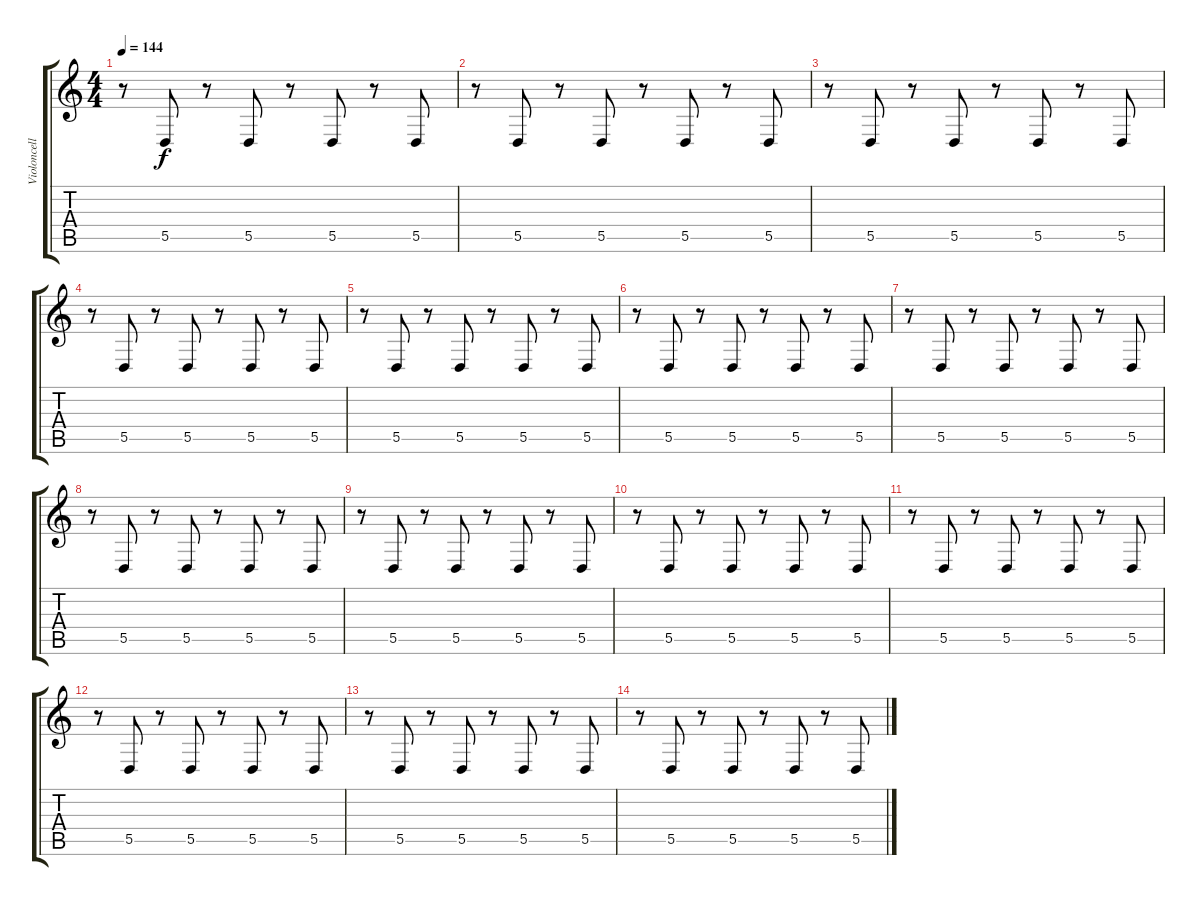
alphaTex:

\track ("Violoncelle" "Violoncell") {instrument cello}
\staff {score tabs}
\tuning (E4 B3 G3 D3 A2 D2) {hide}
\ts (4 4)
\tempo 144
\clef g2
\ks c
r.8{dy f} 5.5.8 r.8 5.5.8 r.8 5.5.8 r.8 5.5.8 |
r.8 5.5.8 r.8 5.5.8 r.8 5.5.8 r.8 5.5.8 |
r.8 5.5.8 r.8 5.5.8 r.8 5.5.8 r.8 5.5.8 |
r.8 5.5.8 r.8 5.5.8 r.8 5.5.8 r.8 5.5.8 |
r.8 5.5.8 r.8 5.5.8 r.8 5.5.8 r.8 5.5.8 |
r.8 5.5.8 r.8 5.5.8 r.8 5.5.8 r.8 5.5.8 |
r.8 5.5.8 r.8 5.5.8 r.8 5.5.8 r.8 5.5.8 |
r.8 5.5.8 r.8 5.5.8 r.8 5.5.8 r.8 5.5.8 |
r.8 5.5.8 r.8 5.5.8 r.8 5.5.8 r.8 5.5.8 |
r.8 5.5.8 r.8 5.5.8 r.8 5.5.8 r.8 5.5.8 |
r.8 5.5.8 r.8 5.5.8 r.8 5.5.8 r.8 5.5.8 |
r.8 5.5.8 r.8 5.5.8 r.8 5.5.8 r.8 5.5.8 |
r.8 5.5.8 r.8 5.5.8 r.8 5.5.8 r.8 5.5.8 |
r.8 5.5.8 r.8 5.5.8 r.8 5.5.8 r.8 5.5.8
